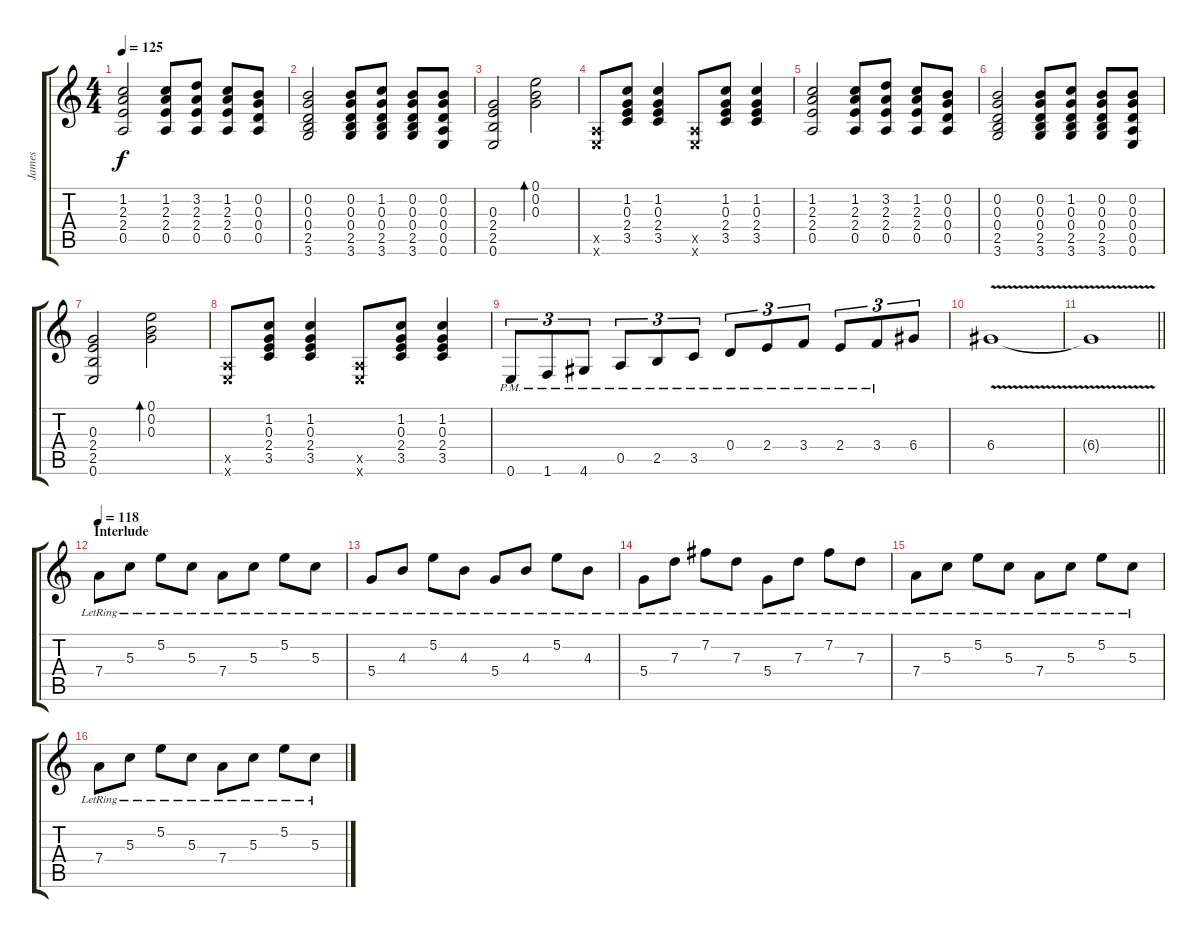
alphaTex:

\track ("James" "James") {instrument acousticguitarsteel}
\staff {score tabs}
\tuning (E4 B3 G3 D3 A2 E2) {hide}
\ts (4 4)
\tempo 125
\clef g2
\ks c
(1.2 2.3 2.4 0.5).2{dy f} (1.2 2.3 2.4 0.5).8 (3.2 2.3 2.4 0.5).8 (1.2 2.3 2.4 0.5).8 (0.2 0.3 0.4 0.5).8 |
(0.2 0.3 0.4 2.5 3.6).2 (0.2 0.3 0.4 2.5 3.6).8 (1.2 0.3 0.4 2.5 3.6).8 (0.2 0.3 0.4 2.5 3.6).8 (0.2 0.3 0.4 0.5 0.6).8 |
(0.3 2.4 2.5 0.6).2 (0.1 0.2 0.3).2{bd 240} |
(0.5{x} 0.6{x}).8 (1.2 0.3 2.4 3.5).8 (1.2 0.3 2.4 3.5).4 (0.5{x} 0.6{x}).8 (1.2 0.3 2.4 3.5).8 (1.2 0.3 2.4 3.5).4 |
(1.2 2.3 2.4 0.5).2 (1.2 2.3 2.4 0.5).8 (3.2 2.3 2.4 0.5).8 (1.2 2.3 2.4 0.5).8 (0.2 0.3 0.4 0.5).8 |
(0.2 0.3 0.4 2.5 3.6).2 (0.2 0.3 0.4 2.5 3.6).8 (1.2 0.3 0.4 2.5 3.6).8 (0.2 0.3 0.4 2.5 3.6).8 (0.2 0.3 0.4 0.5 0.6).8 |
(0.3 2.4 2.5 0.6).2 (0.1 0.2 0.3).2{bd 240} |
(0.5{x} 0.6{x}).8 (1.2 0.3 2.4 3.5).8 (1.2 0.3 2.4 3.5).4 (0.5{x} 0.6{x}).8 (1.2 0.3 2.4 3.5).8 (1.2 0.3 2.4 3.5).4 |
0.6{pm}.8{tu (3 2)} 1.6{pm}.8{tu (3 2)} 4.6{pm}.8{tu (3 2)} 0.5{pm}.8{tu (3 2)} 2.5{pm}.8{tu (3 2)} 3.5{pm}.8{tu (3 2)} 0.4{pm}.8{tu (3 2)} 2.4{pm}.8{tu (3 2)} 3.4{pm}.8{tu (3 2)} 2.4{pm}.8{tu (3 2)} 3.4{pm}.8{tu (3 2)} 6.4.8{tu (3 2)} |
6.4{v}.1 |
\barLineRight lightlight
6.4{t}.1 |
\section ("" "Interlude")
\tempo 118
7.4{lr}.8{volume 9} 5.3{lr}.8 5.2{lr}.8 5.3{lr}.8 7.4{lr}.8 5.3{lr}.8 5.2{lr}.8 5.3{lr}.8 |
5.4{lr}.8 4.3{lr}.8 5.2{lr}.8 4.3{lr}.8 5.4{lr}.8 4.3{lr}.8 5.2{lr}.8 4.3{lr}.8 |
5.4{lr}.8 7.3{lr}.8 7.2{lr}.8 7.3{lr}.8 5.4{lr}.8 7.3{lr}.8 7.2{lr}.8 7.3{lr}.8 |
7.4{lr}.8 5.3{lr}.8 5.2{lr}.8 5.3{lr}.8 7.4{lr}.8 5.3{lr}.8 5.2{lr}.8 5.3{lr}.8 |
7.4{lr}.8 5.3{lr}.8 5.2{lr}.8 5.3{lr}.8 7.4{lr}.8 5.3{lr}.8 5.2{lr}.8 5.3{lr}.8
